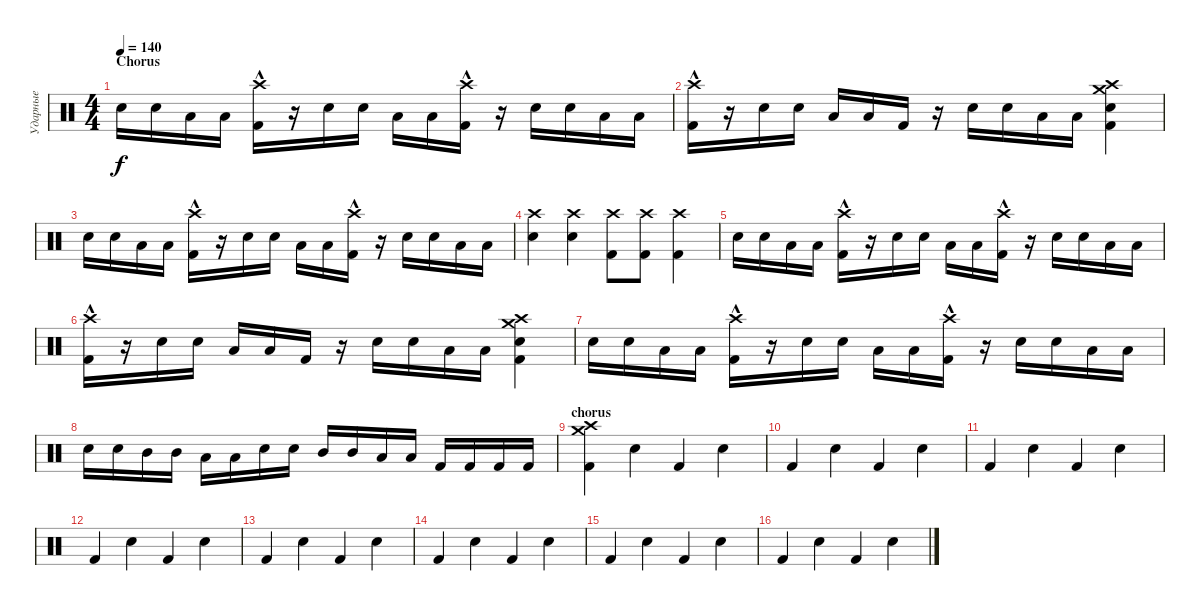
\track ("Ударные" "Ударные") {instrument percussion}
\staff {score}
\articulation defaults
\ts (4 4)
\section ("" "Chorus")
\tempo 140
\clef neutral
\ks c "Snare (hit) 2".16{dy f} "Snare (hit) 2".16 "Low Tom (hit)".16 "Low Tom (hit)".16
("Kick (hit) 2" "Crash high (hit)"{hac}).16 r.16 "Snare (hit) 2".16 "Snare (hit) 2".16 "Low Tom (hit)".16 "Low Tom (hit)".16 ("Kick (hit) 2" "Crash high (hit)"{hac}).16 r.16 "Snare (hit) 2".16 "Snare (hit) 2".16 "Low Tom (hit)".16 "Low Tom (hit)".16 |
("Kick (hit) 2" "Crash high (hit)"{hac}).16 r.16 "Snare (hit) 2".16 "Snare (hit) 2".16 "Low Tom (hit)".16 "Low Tom (hit)".16 "Kick (hit) 2".16 r.16 "Snare (hit) 2".16 "Snare (hit) 2".16 "Low Tom (hit)".16 "Low Tom (hit)".16 ("Crash medium (hit)" "Snare (hit) 2" "Crash high (hit)" "Kick (hit) 2").4 |
"Snare (hit) 2".16 "Snare (hit) 2".16 "Low Tom (hit)".16 "Low Tom (hit)".16 ("Kick (hit) 2" "Crash high (hit)"{hac}).16 r.16 "Snare (hit) 2".16 "Snare (hit) 2".16 "Low Tom (hit)".16 "Low Tom (hit)".16 ("Kick (hit) 2" "Crash high (hit)"{hac}).16 r.16 "Snare (hit) 2".16 "Snare (hit) 2".16 "Low Tom (hit)".16 "Low Tom (hit)".16 |
("Snare (hit) 2" "Crash high (hit)").4 ("Snare (hit) 2" "Crash high (hit)").4 ("Crash high (hit)" "Kick (hit) 2").8 ("Crash high (hit)" "Kick (hit) 2").8 ("Crash high (hit)" "Kick (hit) 2").4 |
"Snare (hit) 2".16 "Snare (hit) 2".16 "Low Tom (hit)".16 "Low Tom (hit)".16 ("Kick (hit) 2" "Crash high (hit)"{hac}).16 r.16 "Snare (hit) 2".16 "Snare (hit) 2".16 "Low Tom (hit)".16 "Low Tom (hit)".16 ("Kick (hit) 2" "Crash high (hit)"{hac}).16 r.16 "Snare (hit) 2".16 "Snare (hit) 2".16 "Low Tom (hit)".16 "Low Tom (hit)".16 |
("Kick (hit) 2" "Crash high (hit)"{hac}).16 r.16 "Snare (hit) 2".16 "Snare (hit) 2".16 "Low Tom (hit)".16 "Low Tom (hit)".16 "Kick (hit) 2".16 r.16 "Snare (hit) 2".16 "Snare (hit) 2".16 "Low Tom (hit)".16 "Low Tom (hit)".16 ("Crash medium (hit)" "Snare (hit) 2" "Crash high (hit)" "Kick (hit) 2").4 |
"Snare (hit) 2".16 "Snare (hit) 2".16 "Low Tom (hit)".16 "Low Tom (hit)".16 ("Kick (hit) 2" "Crash high (hit)"{hac}).16 r.16 "Snare (hit) 2".16 "Snare (hit) 2".16 "Low Tom (hit)".16 "Low Tom (hit)".16 ("Kick (hit) 2" "Crash high (hit)"{hac}).16 r.16 "Snare (hit) 2".16 "Snare (hit) 2".16 "Low Tom (hit)".16 "Low Tom (hit)".16 |
"Snare (hit) 2".16 "Snare (hit) 2".16 "Mid Tom (hit)".16 "Mid Tom (hit)".16 "Low Tom (hit)".16 "Low Tom (hit)".16 "Snare (hit) 2".16 "Snare (hit) 2".16 "Mid Tom (hit)".16 "Mid Tom (hit)".16 "Low Tom (hit)".16 "Low Tom (hit)".16 "Kick (hit) 2".16 "Kick (hit) 2".16 "Kick (hit) 2".16 "Kick (hit) 2".16 |
\section ("" "chorus")
("Crash medium (hit)" "Crash high (hit)" "Kick (hit) 2").4 "Snare (hit) 2".4 "Kick (hit) 2".4 "Snare (hit) 2".4 |
"Kick (hit) 2".4 "Snare (hit) 2".4 "Kick (hit) 2".4 "Snare (hit) 2".4 |
"Kick (hit) 2".4 "Snare (hit) 2".4 "Kick (hit) 2".4 "Snare (hit) 2".4 |
"Kick (hit) 2".4 "Snare (hit) 2".4 "Kick (hit) 2".4 "Snare (hit) 2".4 |
"Kick (hit) 2".4 "Snare (hit) 2".4 "Kick (hit) 2".4 "Snare (hit) 2".4 |
"Kick (hit) 2".4 "Snare (hit) 2".4 "Kick (hit) 2".4 "Snare (hit) 2".4 |
"Kick (hit) 2".4 "Snare (hit) 2".4 "Kick (hit) 2".4 "Snare (hit) 2".4 |
"Kick (hit) 2".4 "Snare (hit) 2".4 "Kick (hit) 2".4 "Snare (hit) 2".4
